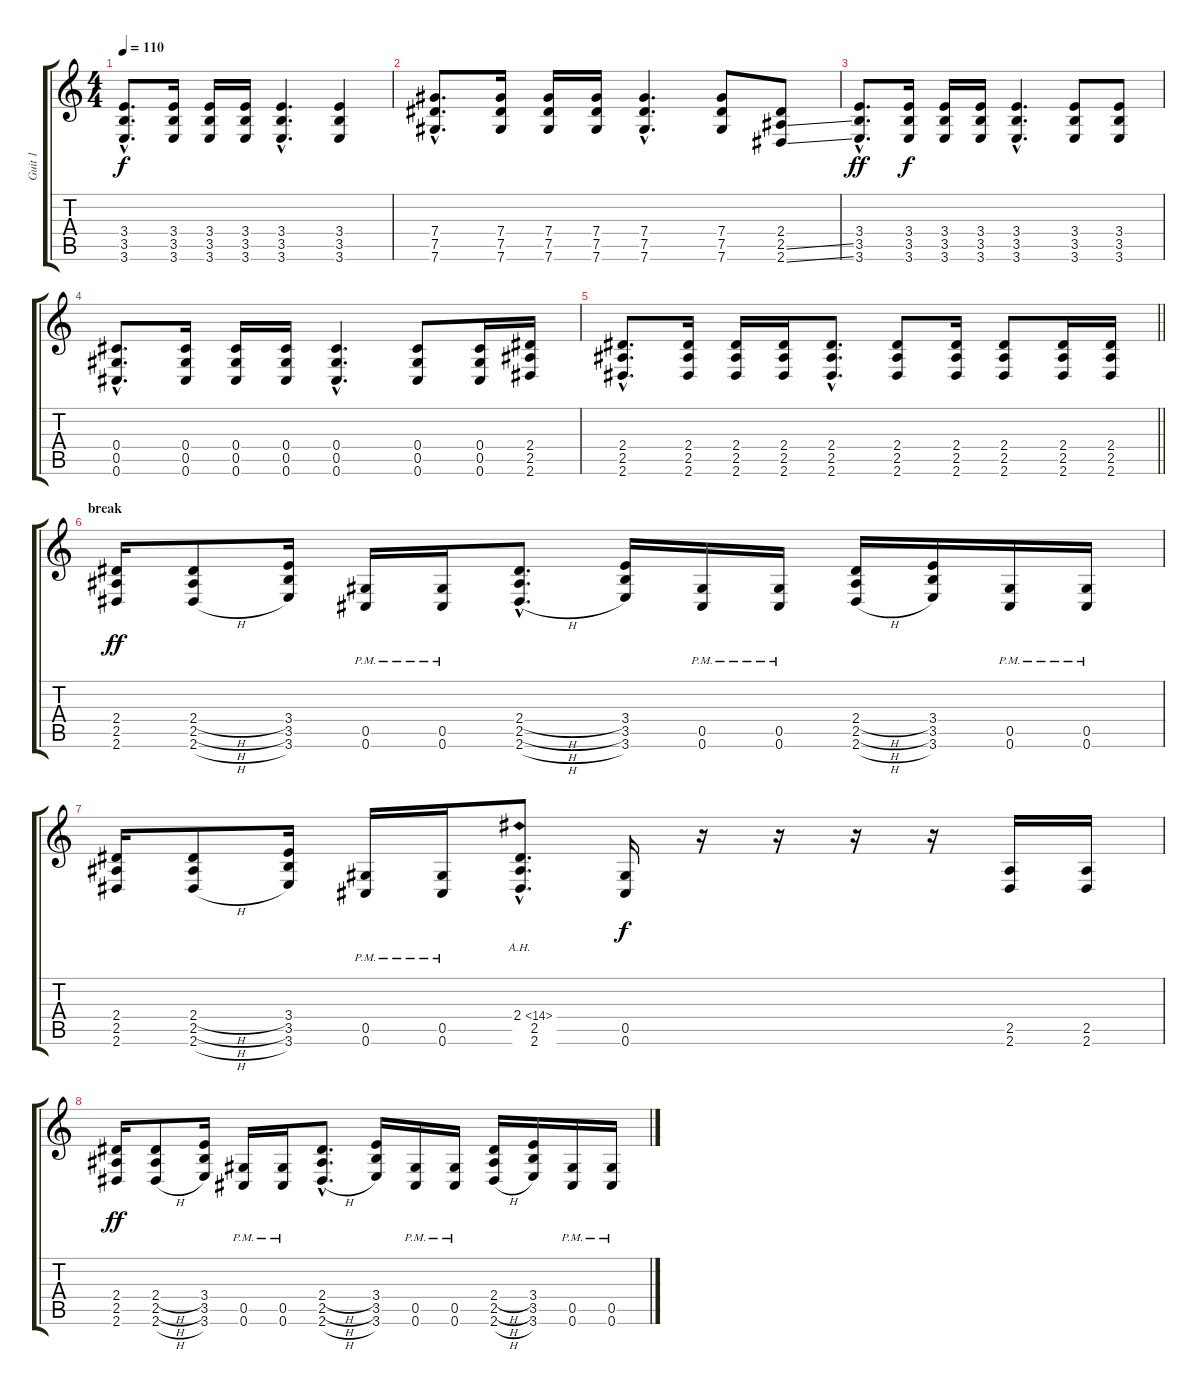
\track ("Guit 1" "Guit 1") {instrument distortionguitar}
\staff {score tabs}
\tuning (Eb4 Bb3 Gb3 Db3 Ab2 Db2) {hide}
\ts (4 4)
\tempo 110
\clef g2
\ks c
(3.4{hac} 3.5{hac} 3.6{hac}).8{d dy f} (3.4 3.5 3.6).16 (3.4 3.5 3.6).16 (3.4 3.5 3.6).16 (3.4{hac} 3.5{hac} 3.6{hac}).4{d} (3.4 3.5 3.6).4 |
(7.4{hac} 7.5{hac} 7.6{hac}).8{d} (7.4 7.5 7.6).16 (7.4 7.5 7.6).16 (7.4 7.5 7.6).16 (7.4{hac} 7.5{hac} 7.6{hac}).4{d} (7.4 7.5 7.6).8 (2.4 2.5{ss} 2.6{ss}).8 |
(3.4{hac} 3.5{hac} 3.6{hac}).8{d dy ff} (3.4 3.5 3.6).16{dy f} (3.4 3.5 3.6).16 (3.4 3.5 3.6).16 (3.4{hac} 3.5{hac} 3.6{hac}).4{d} (3.4 3.5 3.6).8 (3.4 3.5 3.6).8 |
(0.4{hac} 0.5{hac} 0.6{hac}).8{d} (0.4 0.5 0.6).16 (0.4 0.5 0.6).16 (0.4 0.5 0.6).16 (0.4{hac} 0.5{hac} 0.6{hac}).4{d} (0.4 0.5 0.6).8 (0.4 0.5 0.6).16 (2.4 2.5 2.6).16 |
\barLineRight lightlight
(2.4{hac} 2.5{hac} 2.6{hac}).8{d} (2.4 2.5 2.6).16 (2.4 2.5 2.6).16 (2.4 2.5 2.6).16 (2.4{hac} 2.5{hac} 2.6{hac}).8{d} (2.4 2.5 2.6).8 (2.4 2.5 2.6).16 (2.4 2.5 2.6).8 (2.4 2.5 2.6).16 (2.4 2.5 2.6).16 |
\section ("" "break")
(2.4 2.5 2.6).16{dy ff} (2.4{h} 2.5{h} 2.6{h}).8 (3.4 3.5 3.6).16 (0.5{pm} 0.6).16 (0.5{pm} 0.6).16 (2.4{h hac} 2.5{h hac} 2.6{h hac}).8{d} (3.4 3.5 3.6).16 (0.5{pm} 0.6).16 (0.5{pm} 0.6).16 (2.4{h} 2.5{h} 2.6{h}).16 (3.4 3.5 3.6).16 (0.5{pm} 0.6).16 (0.5{pm} 0.6).16 |
(2.4 2.5 2.6).16 (2.4{h} 2.5{h} 2.6{h}).8 (3.4 3.5 3.6).16 (0.5{pm} 0.6).16 (0.5{pm} 0.6).16 (2.4{ah 12 hac} 2.5{hac} 2.6{hac}).8{d} (0.5 0.6).16{dy f} r.16 r.16 r.16 r.16 (2.5 2.6).16 (2.5 2.6).16 |
(2.4 2.5 2.6).16{dy ff} (2.4{h} 2.5{h} 2.6{h}).8 (3.4 3.5 3.6).16 (0.5{pm} 0.6).16 (0.5{pm} 0.6).16 (2.4{h hac} 2.5{h hac} 2.6{h hac}).8{d} (3.4 3.5 3.6).16 (0.5{pm} 0.6).16 (0.5{pm} 0.6).16 (2.4{h} 2.5{h} 2.6{h}).16 (3.4 3.5 3.6).16 (0.5{pm} 0.6).16 (0.5{pm} 0.6).16
